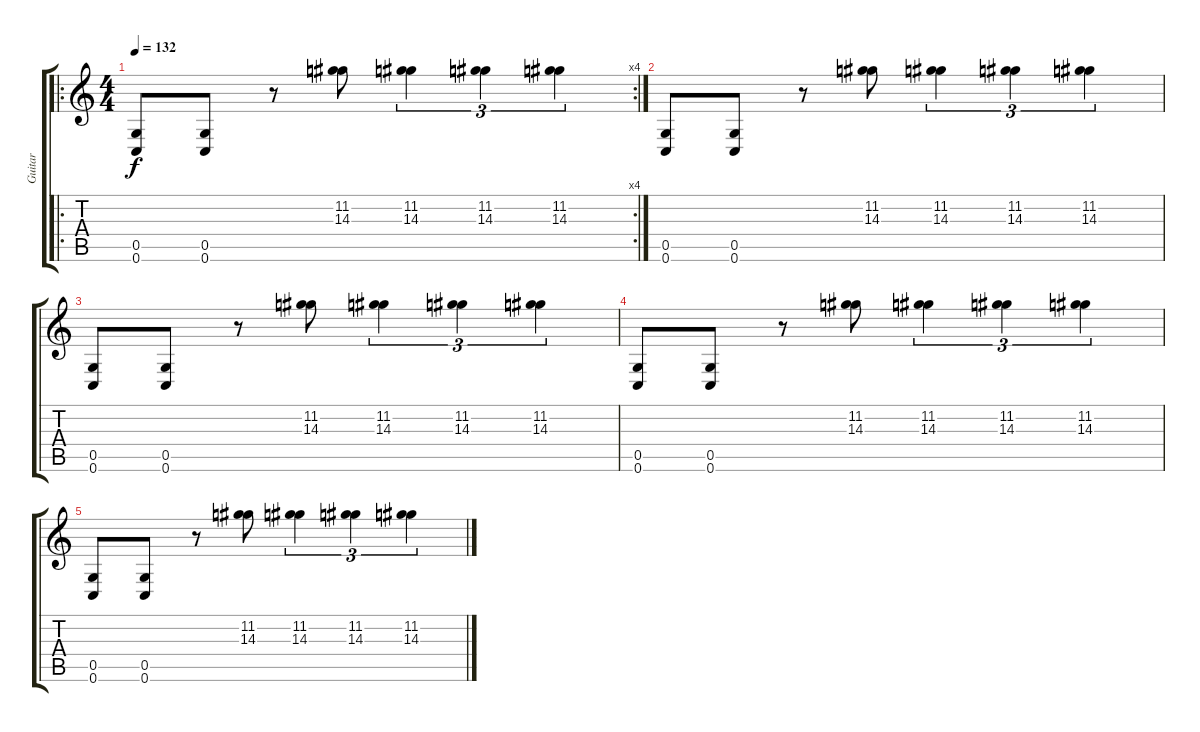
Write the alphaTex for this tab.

\track ("Guitar" "Guitar") {instrument distortionguitar}
\staff {score tabs}
\tuning (D4 A3 F3 C3 G2 C2) {hide}
\ro
\rc 4
\ts (4 4)
\tempo 132
\clef g2
\ks c
(0.5 0.6).8{dy f} (0.5 0.6).8 r.8 (11.2 14.3).8 (11.2 14.3).4{tu (3 2)} (11.2 14.3).4{tu (3 2)} (11.2 14.3).4{tu (3 2)} |
(0.5 0.6).8{volume 0} (0.5 0.6).8 r.8 (11.2 14.3).8 (11.2 14.3).4{tu (3 2)} (11.2 14.3).4{tu (3 2)} (11.2 14.3).4{tu (3 2)} |
(0.5 0.6).8 (0.5 0.6).8 r.8 (11.2 14.3).8 (11.2 14.3).4{tu (3 2)} (11.2 14.3).4{tu (3 2)} (11.2 14.3).4{tu (3 2)} |
(0.5 0.6).8 (0.5 0.6).8 r.8 (11.2 14.3).8 (11.2 14.3).4{tu (3 2)} (11.2 14.3).4{tu (3 2)} (11.2 14.3).4{tu (3 2)} |
(0.5 0.6).8 (0.5 0.6).8 r.8 (11.2 14.3).8 (11.2 14.3).4{tu (3 2)} (11.2 14.3).4{tu (3 2)} (11.2 14.3).4{tu (3 2)}
